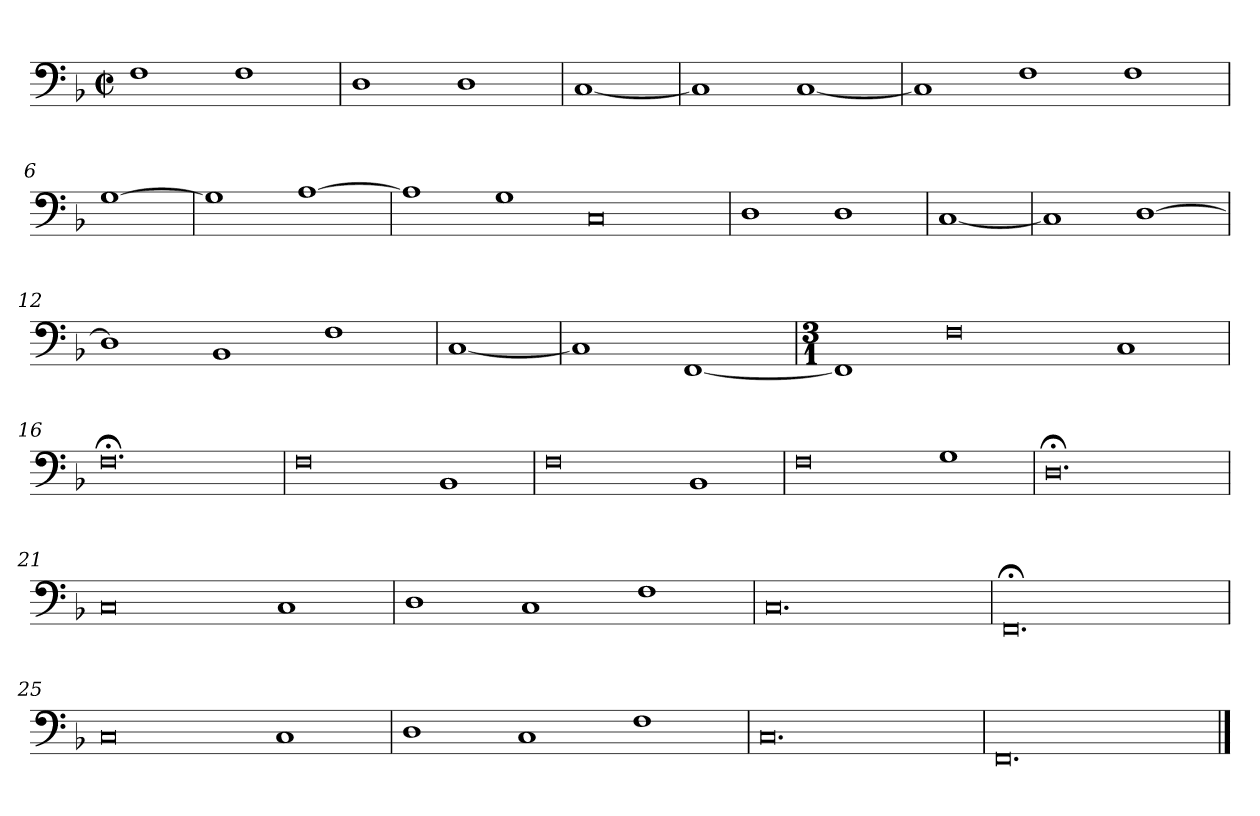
**kern
*part1
*staff1
*clefF4
*k[b-]
*M2/2
*met(c|)
=1
1F
1F
=2
1D
1D
=3
[1C
=4
1C]
[1C
=5
1C]
1F
1F
=6
[1G
=7
1G]
[1A
=8
1A]
1G
0C
=9
1D
1D
=10
[1C
=11
1C]
[1D
=12
1D]
1BB-
1F
=13
[1C
=14
1C]
[1FF
=15
*M3/1
1FF]
0F
1C
=16
0.F;<
=17
0F
1BB-
=18
0F
1BB-
=19
0F
1G
=20
0.D;<
=21
0C
1C
=22
1D
1C
1F
=23
0.C
=24
0.FF;<
=25
0C
1C
=26
1D
1C
1F
=27
0.C
=28
0.FF
==
*-
